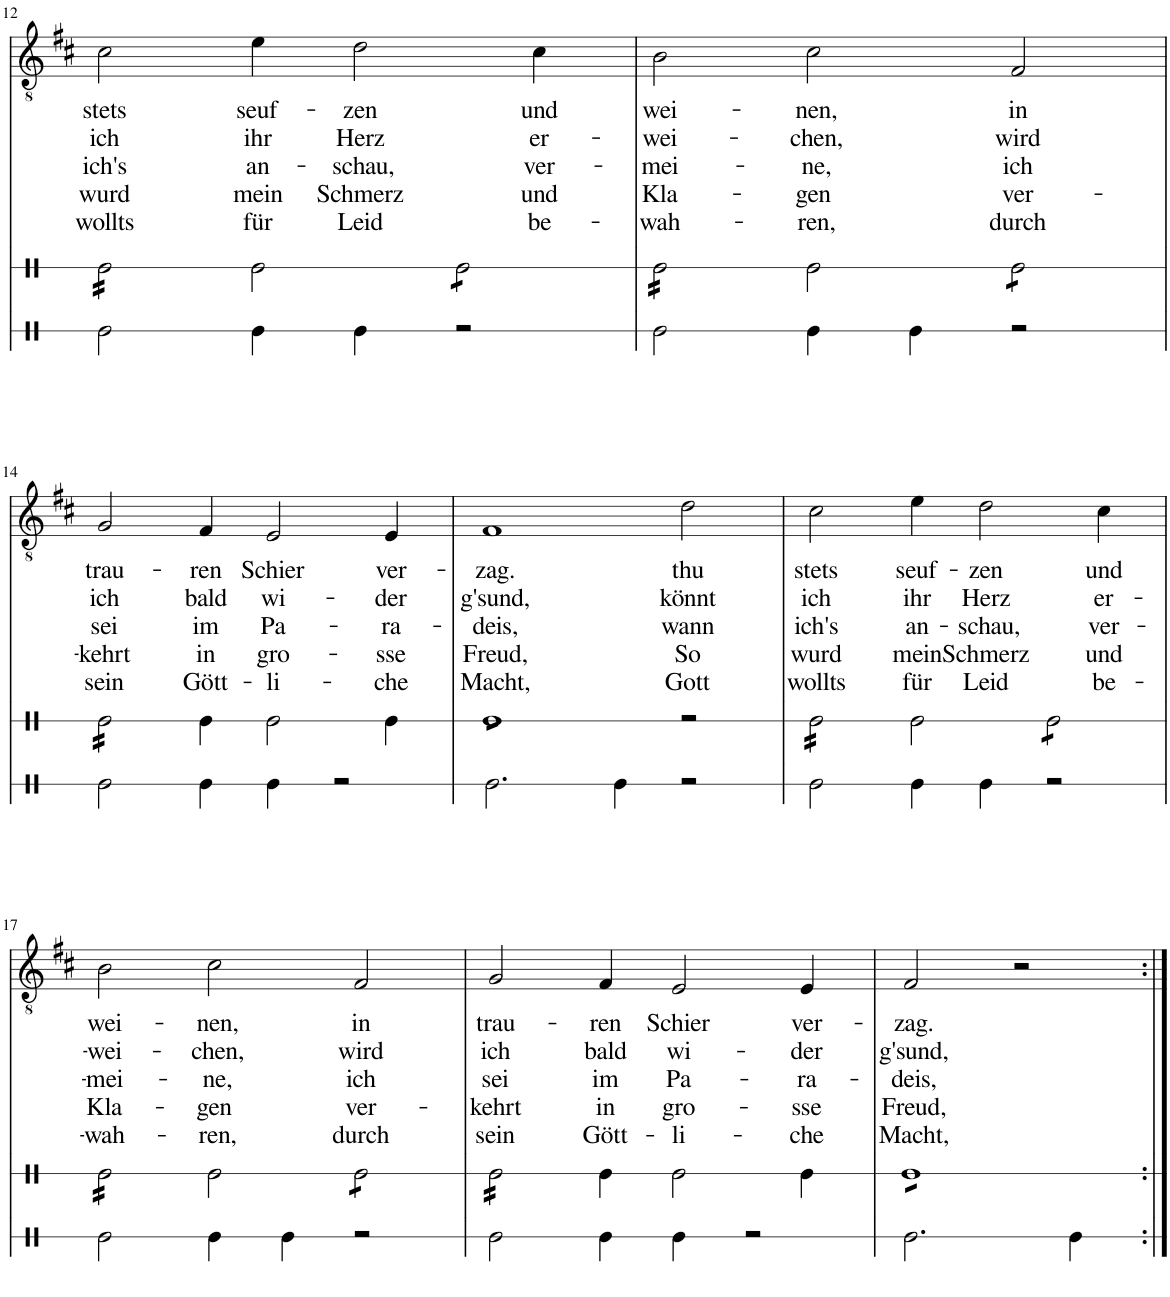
**kern	**kern	**kern	**text	**text	**text	**text	**text
*part3	*part2	*part1	*part1	*part1	*part1	*part1	*part1
*staff3	*staff2	*staff1	*staff1	*staff1	*staff1	*staff1	*staff1
*I"Drum	*I"Tambourine	*I"Vassily	*	*	*	*	*
*	*I'Tmbn	*I'V	*	*	*	*	*
!!LO:PB:g=z
*clefX	*clefX	*clefGv2	*	*	*	*	*
*k[]	*k[]	*k[f#c#]	*	*	*	*	*
*	*	*D:	*	*	*	*	*
*M3/2	*M3/2	*M3/2	*	*	*	*	*
=12	=12	=12	=12	=12	=12	=12	=12
!	!	!	!LO:LY:b	!LO:LY:b	!LO:LY:b	!LO:LY:b	!LO:LY:b
*	*tremolo	*	*	*	*	*	*
2Re\	16Re\LL	2c#\	stets	ich	ich's	wurd	wollts
.	16Re\	.	.	.	.	.	.
.	16Re\	.	.	.	.	.	.
.	16Re\	.	.	.	.	.	.
.	16Re\	.	.	.	.	.	.
.	16Re\	.	.	.	.	.	.
.	16Re\	.	.	.	.	.	.
.	16Re\JJ	.	.	.	.	.	.
*	*Xtremolo	*	*	*	*	*	*
!	!	!	!LO:LY:b	!LO:LY:b	!LO:LY:b	!LO:LY:b	!LO:LY:b
4Re\	2Re\	4e\	seuf-	-ihr	an-	-mein	für
!	!	!	!LO:LY:b	!LO:LY:b	!LO:LY:b	!LO:LY:b	!LO:LY:b
4Re\	.	2d\	zen	Herz	schau,	Schmerz	Leid
*	*tremolo	*	*	*	*	*	*
2r	8Re\L	.	.	.	.	.	.
.	8Re\	.	.	.	.	.	.
!	!	!	!LO:LY:b	!LO:LY:b	!LO:LY:b	!LO:LY:b	!LO:LY:b
.	8Re\	4c#\	und	er-	-ver-	-und	be-
.	8Re\J	.	.	.	.	.	.
=13	=13	=13	=13	=13	=13	=13	=13
!	!	!	!LO:LY:b	!LO:LY:b	!LO:LY:b	!LO:LY:b	!LO:LY:b
2Re\	16Re\LL	2B\	-wei-	-wei-	-mei-	-Kla-	-wah-
.	16Re\	.	.	.	.	.	.
.	16Re\	.	.	.	.	.	.
.	16Re\	.	.	.	.	.	.
.	16Re\	.	.	.	.	.	.
.	16Re\	.	.	.	.	.	.
.	16Re\	.	.	.	.	.	.
.	16Re\JJ	.	.	.	.	.	.
*	*Xtremolo	*	*	*	*	*	*
!	!	!	!LO:LY:b	!LO:LY:b	!LO:LY:b	!LO:LY:b	!LO:LY:b
4Re\	2Re\	2c#\	-nen,	chen,	ne,	gen	ren,
4Re\	.	.	.	.	.	.	.
!	!	!	!LO:LY:b	!LO:LY:b	!LO:LY:b	!LO:LY:b	!LO:LY:b
*	*tremolo	*	*	*	*	*	*
2r	8Re\L	2F#/	in	wird	ich	ver-	-durch
.	8Re\	.	.	.	.	.	.
.	8Re\	.	.	.	.	.	.
.	8Re\J	.	.	.	.	.	.
!!LO:LB:g=z
=14	=14	=14	=14	=14	=14	=14	=14
!	!	!	!LO:LY:b	!LO:LY:b	!LO:LY:b	!LO:LY:b	!LO:LY:b
2Re\	16Re\LL	2G/	trau-	-ich	sei	kehrt	sein
.	16Re\	.	.	.	.	.	.
.	16Re\	.	.	.	.	.	.
.	16Re\	.	.	.	.	.	.
.	16Re\	.	.	.	.	.	.
.	16Re\	.	.	.	.	.	.
.	16Re\	.	.	.	.	.	.
.	16Re\JJ	.	.	.	.	.	.
*	*Xtremolo	*	*	*	*	*	*
!	!	!	!LO:LY:b	!LO:LY:b	!LO:LY:b	!LO:LY:b	!LO:LY:b
4Re\	4Re\	4F#/	ren	bald	im	in	Gött-
!	!	!	!LO:LY:b	!LO:LY:b	!LO:LY:b	!LO:LY:b	!LO:LY:b
4Re\	2Re\	2E/	-Schier	wi-	-Pa-	-gro-	-li-
2r	.	.	.	.	.	.	.
!	!	!	!LO:LY:b	!LO:LY:b	!LO:LY:b	!LO:LY:b	!LO:LY:b
.	4Re\	4E/	-ver-	-der	ra-	-sse	che
=15	=15	=15	=15	=15	=15	=15	=15
!	!	!	!LO:LY:b	!LO:LY:b	!LO:LY:b	!LO:LY:b	!LO:LY:b
*	*tremolo	*	*	*	*	*	*
2.Re\	8ReL	1F#	zag.	g'sund,	deis,	Freud,	Macht,
.	8Re	.	.	.	.	.	.
.	8Re	.	.	.	.	.	.
.	8Re	.	.	.	.	.	.
.	8Re	.	.	.	.	.	.
.	8Re	.	.	.	.	.	.
4Re\	8Re	.	.	.	.	.	.
.	8ReJ	.	.	.	.	.	.
!	!	!	!LO:LY:b	!LO:LY:b	!LO:LY:b	!LO:LY:b	!LO:LY:b
2r	2r	2d\	thu	könnt	wann	So	Gott
=16	=16	=16	=16	=16	=16	=16	=16
!	!	!	!LO:LY:b	!LO:LY:b	!LO:LY:b	!LO:LY:b	!LO:LY:b
2Re\	16Re\LL	2c#\	stets	ich	ich's	wurd	wollts
.	16Re\	.	.	.	.	.	.
.	16Re\	.	.	.	.	.	.
.	16Re\	.	.	.	.	.	.
.	16Re\	.	.	.	.	.	.
.	16Re\	.	.	.	.	.	.
.	16Re\	.	.	.	.	.	.
.	16Re\JJ	.	.	.	.	.	.
*	*Xtremolo	*	*	*	*	*	*
!	!	!	!LO:LY:b	!LO:LY:b	!LO:LY:b	!LO:LY:b	!LO:LY:b
4Re\	2Re\	4e\	seuf-	-ihr	an-	-mein	für
!	!	!	!LO:LY:b	!LO:LY:b	!LO:LY:b	!LO:LY:b	!LO:LY:b
4Re\	.	2d\	zen	Herz	schau,	Schmerz	Leid
*	*tremolo	*	*	*	*	*	*
2r	8Re\L	.	.	.	.	.	.
.	8Re\	.	.	.	.	.	.
!	!	!	!LO:LY:b	!LO:LY:b	!LO:LY:b	!LO:LY:b	!LO:LY:b
.	8Re\	4c#\	und	er-	-ver-	-und	be-
.	8Re\J	.	.	.	.	.	.
!!LO:LB:g=z
=17	=17	=17	=17	=17	=17	=17	=17
!	!	!	!LO:LY:b	!LO:LY:b	!LO:LY:b	!LO:LY:b	!LO:LY:b
2Re\	16Re\LL	2B\	-wei-	-wei-	-mei-	-Kla-	-wah-
.	16Re\	.	.	.	.	.	.
.	16Re\	.	.	.	.	.	.
.	16Re\	.	.	.	.	.	.
.	16Re\	.	.	.	.	.	.
.	16Re\	.	.	.	.	.	.
.	16Re\	.	.	.	.	.	.
.	16Re\JJ	.	.	.	.	.	.
*	*Xtremolo	*	*	*	*	*	*
!	!	!	!LO:LY:b	!LO:LY:b	!LO:LY:b	!LO:LY:b	!LO:LY:b
4Re\	2Re\	2c#\	-nen,	chen,	ne,	gen	ren,
4Re\	.	.	.	.	.	.	.
!	!	!	!LO:LY:b	!LO:LY:b	!LO:LY:b	!LO:LY:b	!LO:LY:b
*	*tremolo	*	*	*	*	*	*
2r	8Re\L	2F#/	in	wird	ich	ver-	-durch
.	8Re\	.	.	.	.	.	.
.	8Re\	.	.	.	.	.	.
.	8Re\J	.	.	.	.	.	.
=18	=18	=18	=18	=18	=18	=18	=18
!	!	!	!LO:LY:b	!LO:LY:b	!LO:LY:b	!LO:LY:b	!LO:LY:b
2Re\	16Re\LL	2G/	trau-	-ich	sei	kehrt	sein
.	16Re\	.	.	.	.	.	.
.	16Re\	.	.	.	.	.	.
.	16Re\	.	.	.	.	.	.
.	16Re\	.	.	.	.	.	.
.	16Re\	.	.	.	.	.	.
.	16Re\	.	.	.	.	.	.
.	16Re\JJ	.	.	.	.	.	.
*	*Xtremolo	*	*	*	*	*	*
!	!	!	!LO:LY:b	!LO:LY:b	!LO:LY:b	!LO:LY:b	!LO:LY:b
4Re\	4Re\	4F#/	ren	bald	im	in	Gött-
!	!	!	!LO:LY:b	!LO:LY:b	!LO:LY:b	!LO:LY:b	!LO:LY:b
4Re\	2Re\	2E/	-Schier	wi-	-Pa-	-gro-	-li-
2r	.	.	.	.	.	.	.
!	!	!	!LO:LY:b	!LO:LY:b	!LO:LY:b	!LO:LY:b	!LO:LY:b
.	4Re\	4E/	-ver-	-der	ra-	-sse	che
=19	=19	=19	=19	=19	=19	=19	=19
!	!	!	!LO:LY:b	!LO:LY:b	!LO:LY:b	!LO:LY:b	!LO:LY:b
*	*tremolo	*	*	*	*	*	*
2.Re\	8ReL	2F#/	zag.	g'sund,	deis,	Freud,	Macht,
.	8Re	.	.	.	.	.	.
.	8Re	.	.	.	.	.	.
.	8Re	.	.	.	.	.	.
.	8Re	2r	.	.	.	.	.
.	8Re	.	.	.	.	.	.
4Re\	8Re	.	.	.	.	.	.
.	8ReJ	.	.	.	.	.	.
*	*Xtremolo	*	*	*	*	*	*
=:|!	=:|!	=:|!	=:|!	=:|!	=:|!	=:|!	=:|!
*-	*-	*-	*-	*-	*-	*-	*-
